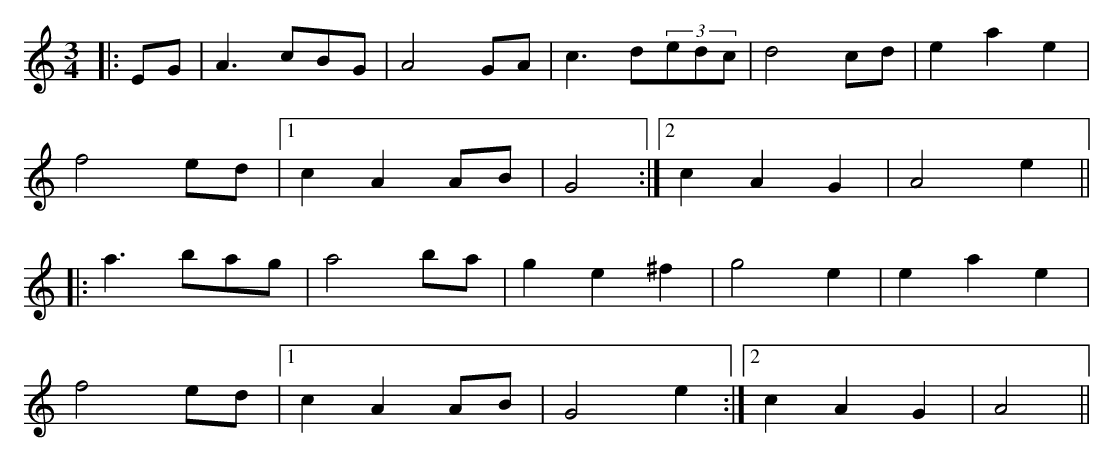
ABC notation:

X:1
M:3/4
K:Amin
|:EG|A3cBG|A4GA|c3d(3edc|d4cd|e2a2e2|
f4ed|1 c2A2AB|G4:|2 c2A2G2|A4e2||
|:a3bag|a4ba|g2e2^f2|g4e2|e2a2e2|
f4ed|1 c2A2AB|G4e2:|2 c2A2G2|A4||
